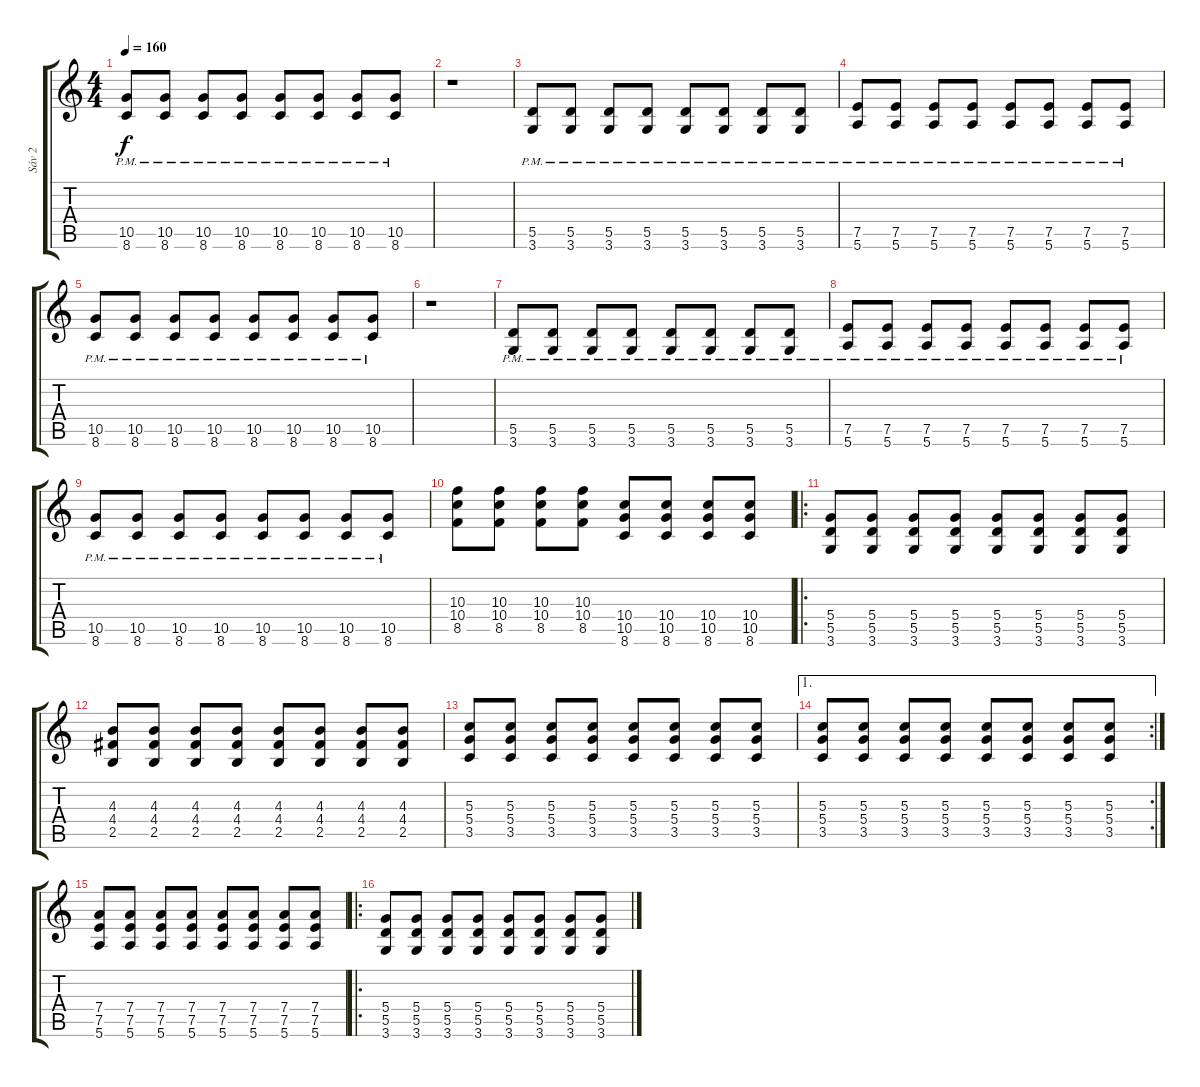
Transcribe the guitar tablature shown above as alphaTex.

\track ("Sáv 2" "Sáv 2") {instrument distortionguitar}
\staff {score tabs}
\tuning (E4 B3 G3 D3 A2 E2) {hide}
\ts (4 4)
\tempo 160
\clef g2
\ks c
(10.5{pm} 8.6{pm}).8{dy f} (10.5{pm} 8.6{pm}).8 (10.5{pm} 8.6{pm}).8 (10.5{pm} 8.6{pm}).8 (10.5{pm} 8.6{pm}).8 (10.5{pm} 8.6{pm}).8 (10.5{pm} 8.6{pm}).8 (10.5{pm} 8.6{pm}).8 |
r.1 |
(5.5{pm} 3.6{pm}).8 (5.5{pm} 3.6{pm}).8 (5.5{pm} 3.6{pm}).8 (5.5{pm} 3.6{pm}).8 (5.5{pm} 3.6{pm}).8 (5.5{pm} 3.6{pm}).8 (5.5{pm} 3.6{pm}).8 (5.5{pm} 3.6{pm}).8 |
(7.5{pm} 5.6{pm}).8 (7.5{pm} 5.6{pm}).8 (7.5{pm} 5.6{pm}).8 (7.5{pm} 5.6{pm}).8 (7.5{pm} 5.6{pm}).8 (7.5{pm} 5.6{pm}).8 (7.5{pm} 5.6{pm}).8 (7.5{pm} 5.6{pm}).8 |
(10.5{pm} 8.6{pm}).8 (10.5{pm} 8.6{pm}).8 (10.5{pm} 8.6{pm}).8 (10.5{pm} 8.6{pm}).8 (10.5{pm} 8.6{pm}).8 (10.5{pm} 8.6{pm}).8 (10.5{pm} 8.6{pm}).8 (10.5{pm} 8.6{pm}).8 |
r.1 |
(5.5{pm} 3.6{pm}).8 (5.5{pm} 3.6{pm}).8 (5.5{pm} 3.6{pm}).8 (5.5{pm} 3.6{pm}).8 (5.5{pm} 3.6{pm}).8 (5.5{pm} 3.6{pm}).8 (5.5{pm} 3.6{pm}).8 (5.5{pm} 3.6{pm}).8 |
(7.5{pm} 5.6{pm}).8 (7.5{pm} 5.6{pm}).8 (7.5{pm} 5.6{pm}).8 (7.5{pm} 5.6{pm}).8 (7.5{pm} 5.6{pm}).8 (7.5{pm} 5.6{pm}).8 (7.5{pm} 5.6{pm}).8 (7.5{pm} 5.6{pm}).8 |
(10.5{pm} 8.6{pm}).8 (10.5{pm} 8.6{pm}).8 (10.5{pm} 8.6{pm}).8 (10.5{pm} 8.6{pm}).8 (10.5{pm} 8.6{pm}).8 (10.5{pm} 8.6{pm}).8 (10.5{pm} 8.6{pm}).8 (10.5{pm} 8.6{pm}).8 |
(10.3 10.4 8.5).8 (10.3 10.4 8.5).8 (10.3 10.4 8.5).8 (10.3 10.4 8.5).8 (10.4 10.5 8.6).8 (10.4 10.5 8.6).8 (10.4 10.5 8.6).8 (10.4 10.5 8.6).8 |
\ro
(5.4 5.5 3.6).8 (5.4 5.5 3.6).8 (5.4 5.5 3.6).8 (5.4 5.5 3.6).8 (5.4 5.5 3.6).8 (5.4 5.5 3.6).8 (5.4 5.5 3.6).8 (5.4 5.5 3.6).8 |
(4.3 4.4 2.5).8 (4.3 4.4 2.5).8 (4.3 4.4 2.5).8 (4.3 4.4 2.5).8 (4.3 4.4 2.5).8 (4.3 4.4 2.5).8 (4.3 4.4 2.5).8 (4.3 4.4 2.5).8 |
(5.3 5.4 3.5).8 (5.3 5.4 3.5).8 (5.3 5.4 3.5).8 (5.3 5.4 3.5).8 (5.3 5.4 3.5).8 (5.3 5.4 3.5).8 (5.3 5.4 3.5).8 (5.3 5.4 3.5).8 |
\ae 1
\rc 2
(5.3 5.4 3.5).8 (5.3 5.4 3.5).8 (5.3 5.4 3.5).8 (5.3 5.4 3.5).8 (5.3 5.4 3.5).8 (5.3 5.4 3.5).8 (5.3 5.4 3.5).8 (5.3 5.4 3.5).8 |
(7.4 7.5 5.6).8 (7.4 7.5 5.6).8 (7.4 7.5 5.6).8 (7.4 7.5 5.6).8 (7.4 7.5 5.6).8 (7.4 7.5 5.6).8 (7.4 7.5 5.6).8 (7.4 7.5 5.6).8 |
\ro
(5.4 5.5 3.6).8 (5.4 5.5 3.6).8 (5.4 5.5 3.6).8 (5.4 5.5 3.6).8 (5.4 5.5 3.6).8 (5.4 5.5 3.6).8 (5.4 5.5 3.6).8 (5.4 5.5 3.6).8
